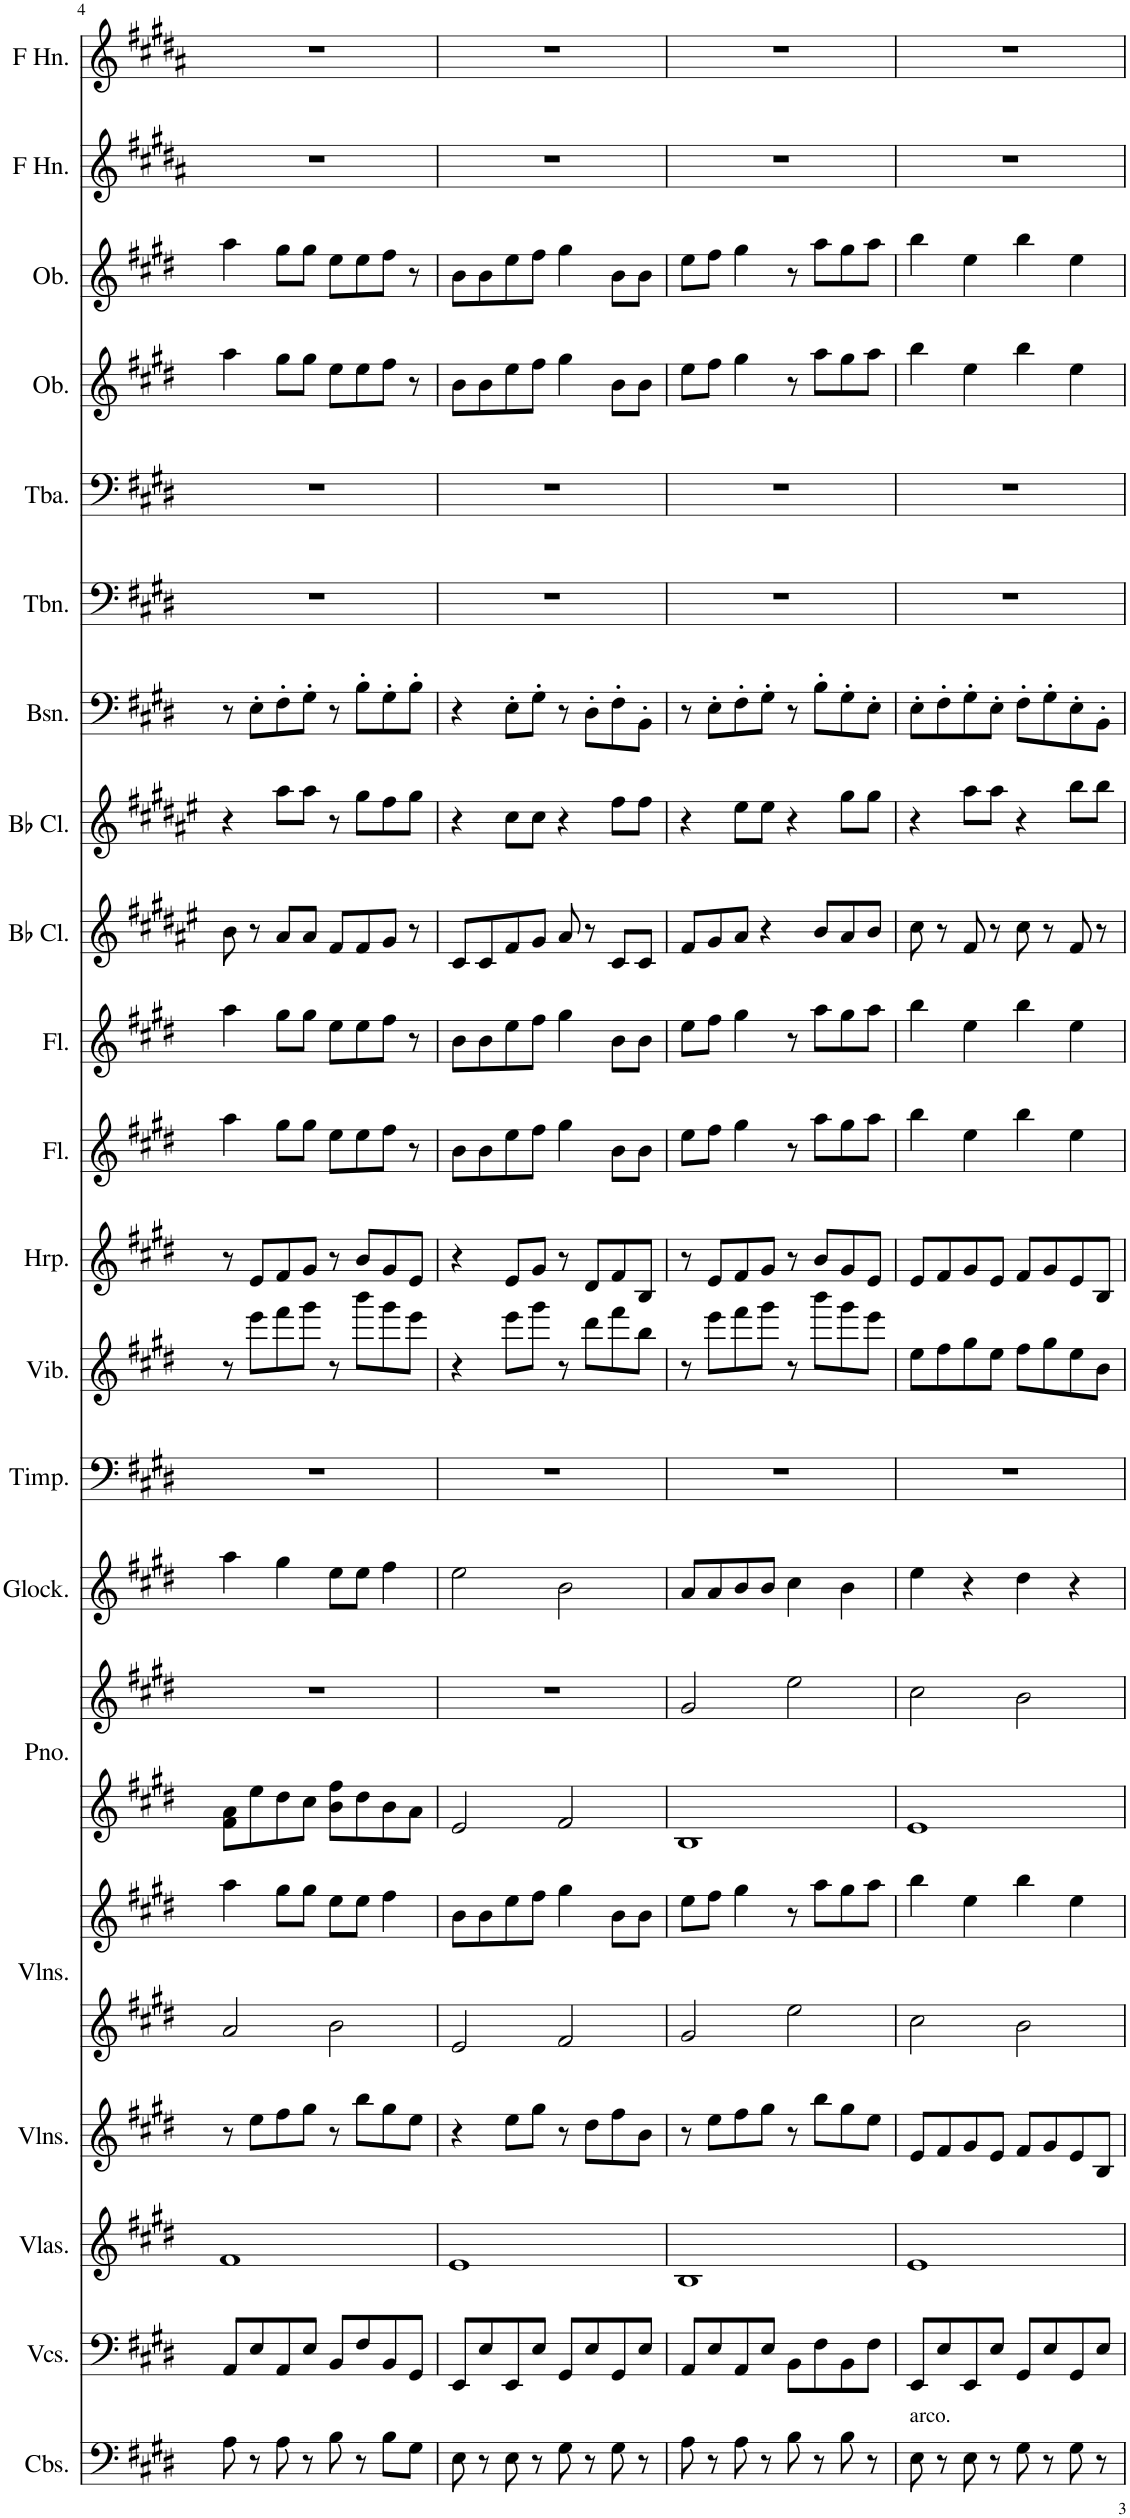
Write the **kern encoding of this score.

**kern	**kern	**kern	**kern	**kern	**kern	**kern	**kern	**kern	**kern	**kern	**kern	**kern	**kern	**kern	**kern	**kern	**kern	**kern	**kern	**kern	**kern	**kern
*part21	*part20	*part19	*part18	*part17	*part17	*part16	*part16	*part15	*part14	*part13	*part12	*part11	*part10	*part9	*part8	*part7	*part6	*part5	*part4	*part3	*part2	*part1
*staff23	*staff22	*staff21	*staff20	*staff19	*staff18	*staff17	*staff16	*staff15	*staff14	*staff13	*staff12	*staff11	*staff10	*staff9	*staff8	*staff7	*staff6	*staff5	*staff4	*staff3	*staff2	*staff1
*I"Contrabasses	*I"Violoncellos	*I"Violas	*I"Violins	*I"Violins	*	*I"Piano	*	*I"Glockenspiel	*I"Timpani	*I"Vibraphone	*I"Harp	*I"Flute	*I"Flute	*I"Bb Clarinet	*I"Bb Clarinet	*I"Bassoon	*I"Trombone	*I"Tuba	*I"Oboe	*I"Oboe	*I"Horn in F	*I"Horn in F
*I'Cbs.	*I'Vcs.	*I'Vlas.	*I'Vlns.	*I'Vlns.	*	*I'Pno.	*	*I'Glock.	*I'Timp.	*I'Vib.	*I'Hrp.	*I'Fl.	*I'Fl.	*I'Bb Cl.	*I'Bb Cl.	*I'Bsn.	*I'Tbn.	*I'Tba.	*I'Ob.	*I'Ob.	*	*
!!LO:PB:g=z
*clefF4	*clefF4	*clefG2	*clefG2	*clefG2	*clefG2	*clefG2	*clefG2	*clefG2	*clefF4	*clefG2	*clefG2	*clefG2	*clefG2	*clefG2	*clefG2	*clefF4	*clefF4	*clefF4	*clefG2	*clefG2	*clefG2	*clefG2
*Trd7c12	*	*	*	*	*	*	*	*Trd-14c-24	*	*	*	*	*	*Trd1c2	*Trd1c2	*	*	*	*	*	*Trd4c7	*Trd4c7
*k[f#c#g#d#]	*k[f#c#g#d#]	*k[f#c#g#d#]	*k[f#c#g#d#]	*k[f#c#g#d#]	*k[f#c#g#d#]	*k[f#c#g#d#]	*k[f#c#g#d#]	*k[f#c#g#d#]	*k[f#c#g#d#]	*k[f#c#g#d#]	*k[f#c#g#d#]	*k[f#c#g#d#]	*k[f#c#g#d#]	*k[f#c#g#d#a#e#]	*k[f#c#g#d#a#e#]	*k[f#c#g#d#]	*k[f#c#g#d#]	*k[f#c#g#d#]	*k[f#c#g#d#]	*k[f#c#g#d#]	*k[f#c#g#d#a#]	*k[f#c#g#d#a#]
*M4/4	*M4/4	*M4/4	*M4/4	*M4/4	*M4/4	*M4/4	*M4/4	*M4/4	*M4/4	*M4/4	*M4/4	*M4/4	*M4/4	*M4/4	*M4/4	*M4/4	*M4/4	*M4/4	*M4/4	*M4/4	*M4/4	*M4/4
=4	=4	=4	=4	=4	=4	=4	=4	=4	=4	=4	=4	=4	=4	=4	=4	=4	=4	=4	=4	=4	=4	=4
8A\	8AA/L	1f#	8r	2a/	4aa\	8f#\ 8a\L	1r	4aa\	1r	8r	8r	4aa\	4aa\	8b\	4r	8r	1r	1r	4aa\	4aa\	1r	1r
8r	8E/	.	8ee\L	.	.	8ee\	.	.	.	8eee\L	8e/L	.	.	8r	.	8E'\L	.	.	.	.	.	.
8A\	8AA/	.	8ff#\	.	8gg#\L	8dd#\	.	4gg#\	.	8fff#\	8f#/	8gg#\L	8gg#\L	8a#/L	8aa#\L	8F#'\	.	.	8gg#\L	8gg#\L	.	.
8r	8E/J	.	8gg#\J	.	8gg#\J	8cc#\J	.	.	.	8ggg#\J	8g#/J	8gg#\J	8gg#\J	8a#/J	8aa#\J	8G#'\J	.	.	8gg#\J	8gg#\J	.	.
8B\	8BB/L	.	8r	2b\	8ee\L	8b\ 8ff#\L	.	8ee\L	.	8r	8r	8ee\L	8ee\L	8f#/L	8r	8r	.	.	8ee\L	8ee\L	.	.
8r	8F#/	.	8bb\L	.	8ee\J	8dd#\	.	8ee\J	.	8bbb\L	8b/L	8ee\	8ee\	8f#/	8gg#\L	8B'\L	.	.	8ee\	8ee\	.	.
8B\L	8BB/	.	8gg#\	.	4ff#\	8b\	.	4ff#\	.	8ggg#\	8g#/	8ff#\J	8ff#\J	8g#/J	8ff#\	8G#'\	.	.	8ff#\J	8ff#\J	.	.
8G#\J	8GG#/J	.	8ee\J	.	.	8a\J	.	.	.	8eee\J	8e/J	8r	8r	8r	8gg#\J	8B'\J	.	.	8r	8r	.	.
=5	=5	=5	=5	=5	=5	=5	=5	=5	=5	=5	=5	=5	=5	=5	=5	=5	=5	=5	=5	=5	=5	=5
8E\	8EE/L	1e	4r	2e/	8b\L	2e/	1r	2ee\	1r	4r	4r	8b\L	8b\L	8c#/L	4r	4r	1r	1r	8b\L	8b\L	1r	1r
8r	8E/	.	.	.	8b\	.	.	.	.	.	.	8b\	8b\	8c#/	.	.	.	.	8b\	8b\	.	.
8E\	8EE/	.	8ee\L	.	8ee\	.	.	.	.	8eee\L	8e/L	8ee\	8ee\	8f#/	8cc#\L	8E'\L	.	.	8ee\	8ee\	.	.
8r	8E/J	.	8gg#\J	.	8ff#\J	.	.	.	.	8ggg#\J	8g#/J	8ff#\J	8ff#\J	8g#/J	8cc#\J	8G#'\J	.	.	8ff#\J	8ff#\J	.	.
8G#\	8GG#/L	.	8r	2f#/	4gg#\	2f#/	.	2b\	.	8r	8r	4gg#\	4gg#\	8a#/	4r	8r	.	.	4gg#\	4gg#\	.	.
8r	8E/	.	8dd#\L	.	.	.	.	.	.	8ddd#\L	8d#/L	.	.	8r	.	8D#'\L	.	.	.	.	.	.
8G#\	8GG#/	.	8ff#\	.	8b\L	.	.	.	.	8fff#\	8f#/	8b\L	8b\L	8c#/L	8ff#\L	8F#'\	.	.	8b\L	8b\L	.	.
8r	8E/J	.	8b\J	.	8b\J	.	.	.	.	8bb\J	8B/J	8b\J	8b\J	8c#/J	8ff#\J	8BB'\J	.	.	8b\J	8b\J	.	.
=6	=6	=6	=6	=6	=6	=6	=6	=6	=6	=6	=6	=6	=6	=6	=6	=6	=6	=6	=6	=6	=6	=6
8A\	8AA/L	1B	8r	2g#/	8ee\L	1B	2g#/	8a/L	1r	8r	8r	8ee\L	8ee\L	8f#/L	4r	8r	1r	1r	8ee\L	8ee\L	1r	1r
8r	8E/	.	8ee\L	.	8ff#\J	.	.	8a/	.	8eee\L	8e/L	8ff#\J	8ff#\J	8g#/	.	8E'\L	.	.	8ff#\J	8ff#\J	.	.
8A\	8AA/	.	8ff#\	.	4gg#\	.	.	8b/	.	8fff#\	8f#/	4gg#\	4gg#\	8a#/J	8ee#\L	8F#'\	.	.	4gg#\	4gg#\	.	.
8r	8E/J	.	8gg#\J	.	.	.	.	8b/J	.	8ggg#\J	8g#/J	.	.	4r	8ee#\J	8G#'\J	.	.	.	.	.	.
8B\	8BB\L	.	8r	2ee\	8r	.	2ee\	4cc#\	.	8r	8r	8r	8r	.	4r	8r	.	.	8r	8r	.	.
8r	8F#\	.	8bb\L	.	8aa\L	.	.	.	.	8bbb\L	8b/L	8aa\L	8aa\L	8b/L	.	8B'\L	.	.	8aa\L	8aa\L	.	.
8B\	8BB\	.	8gg#\	.	8gg#\	.	.	4b\	.	8ggg#\	8g#/	8gg#\	8gg#\	8a#/	8gg#\L	8G#'\	.	.	8gg#\	8gg#\	.	.
8r	8F#\J	.	8ee\J	.	8aa\J	.	.	.	.	8eee\J	8e/J	8aa\J	8aa\J	8b/J	8gg#\J	8E'\J	.	.	8aa\J	8aa\J	.	.
=7	=7	=7	=7	=7	=7	=7	=7	=7	=7	=7	=7	=7	=7	=7	=7	=7	=7	=7	=7	=7	=7	=7
!LO:TX:a:t=arco.	!	!	!	!	!	!	!	!	!	!	!	!	!	!	!	!	!	!	!	!	!	!
8E\	8EE/L	1e	8e/L	2cc#\	4bb\	1e	2cc#\	4ee\	1r	8ee\L	8e/L	4bb\	4bb\	8cc#\	4r	8E'\L	1r	1r	4bb\	4bb\	1r	1r
8r	8E/	.	8f#/	.	.	.	.	.	.	8ff#\	8f#/	.	.	8r	.	8F#'\	.	.	.	.	.	.
8E\	8EE/	.	8g#/	.	4ee\	.	.	4r	.	8gg#\	8g#/	4ee\	4ee\	8f#/	8aa#\L	8G#'\	.	.	4ee\	4ee\	.	.
8r	8E/J	.	8e/J	.	.	.	.	.	.	8ee\J	8e/J	.	.	8r	8aa#\J	8E'\J	.	.	.	.	.	.
8G#\	8GG#/L	.	8f#/L	2b\	4bb\	.	2b\	4dd#\	.	8ff#\L	8f#/L	4bb\	4bb\	8cc#\	4r	8F#'\L	.	.	4bb\	4bb\	.	.
8r	8E/	.	8g#/	.	.	.	.	.	.	8gg#\	8g#/	.	.	8r	.	8G#'\	.	.	.	.	.	.
8G#\	8GG#/	.	8e/	.	4ee\	.	.	4r	.	8ee\	8e/	4ee\	4ee\	8f#/	8bb\L	8E'\	.	.	4ee\	4ee\	.	.
8r	8E/J	.	8B/J	.	.	.	.	.	.	8b\J	8B/J	.	.	8r	8bb\J	8BB'\J	.	.	.	.	.	.
=	=	=	=	=	=	=	=	=	=	=	=	=	=	=	=	=	=	=	=	=	=	=
*-	*-	*-	*-	*-	*-	*-	*-	*-	*-	*-	*-	*-	*-	*-	*-	*-	*-	*-	*-	*-	*-	*-
